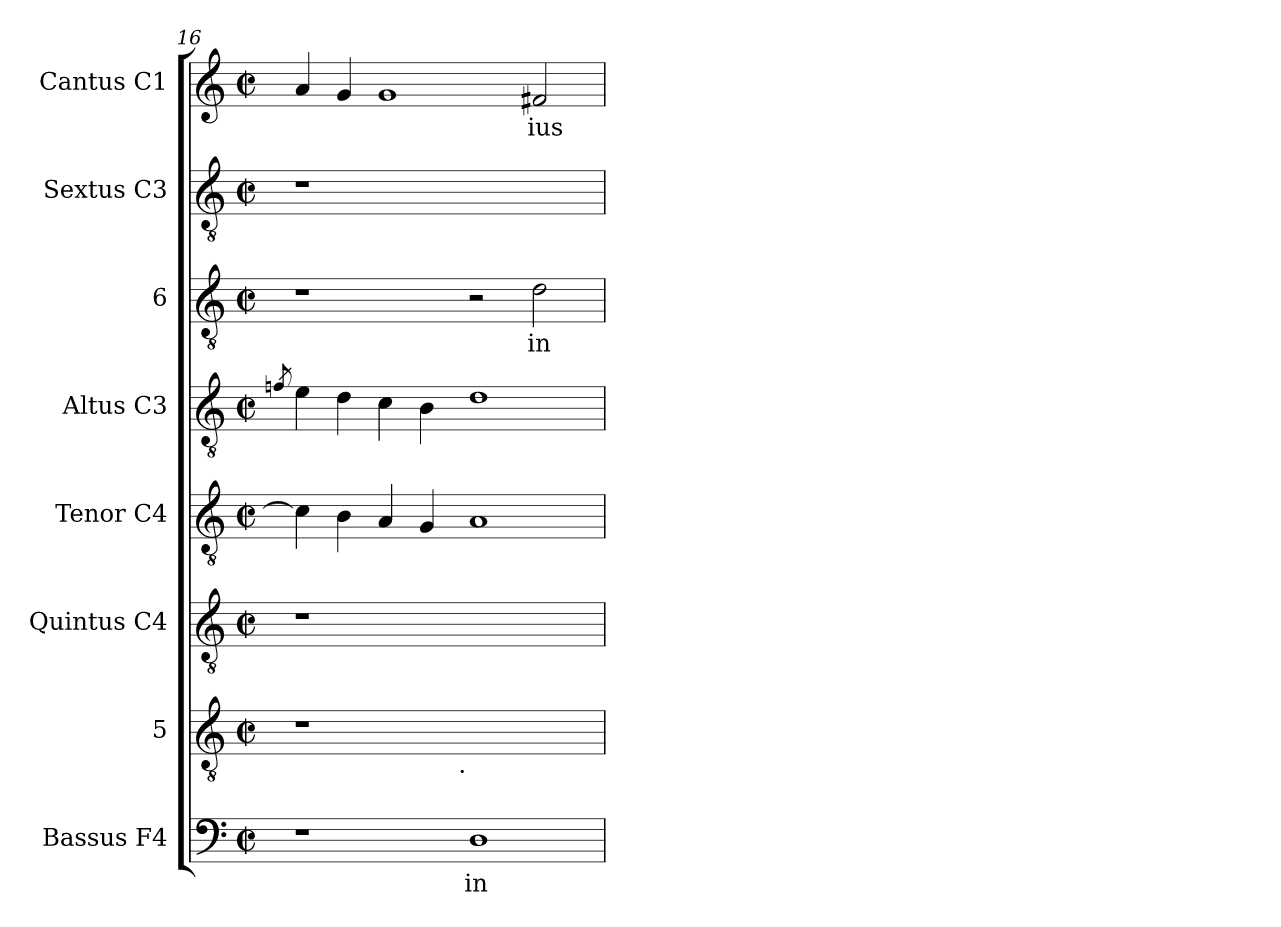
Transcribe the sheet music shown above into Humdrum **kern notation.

**kern	**text	**kern	**kern	**kern	**text	**kern	**text	**kern	**text	**kern	**kern	**text
*part8	*part8	*part7	*part6	*part5	*part5	*part4	*part4	*part3	*part3	*part2	*part1	*part1
*staff8	*staff8	*staff7	*staff6	*staff5	*staff5	*staff4	*staff4	*staff3	*staff3	*staff2	*staff1	*staff1
*I"Bassus  F4	*	*I"5	*I"Quintus  C4	*I"Tenor  C4	*	*I"Altus  C3	*	*I"6	*	*I"Sextus  C3	*I"Cantus  C1	*
*I'B	*	*	*	*I'T	*	*I'A	*	*	*	*	*I'C	*
!!LO:PB:g=z
*clefF4	*	*clefGv2	*clefGv2	*clefGv2	*	*clefGv2	*	*clefGv2	*	*clefGv2	*clefG2	*
*k[]	*	*k[]	*k[]	*k[]	*	*k[]	*	*k[]	*	*k[]	*k[]	*
*C:	*	*C:	*C:	*C:	*	*C:	*	*C:	*	*C:	*C:	*
*M2/2	*	*M2/2	*M2/2	*M2/2	*	*M2/2	*	*M2/2	*	*M2/2	*M2/2	*
*met(c|)	*	*met(c|)	*met(c|)	*met(c|)	*	*met(c|)	*	*met(c|)	*	*met(c|)	*met(c|)	*
=16	=16	=16	=16	=16	=16	=16	=16	=16	=16	=16	=16	=16
.	.	.	.	.	.	8qfn/	.	.	.	.	.	.
!	!	!	!	!	!LO:LY:b:cj	!	!LO:LY:b:cj	!	!	!	!	!LO:LY:b:cj
*	*	*^	*	*	*	*	*	*	*	*	*	*
1r	.	1r	2ryy	1r	4c\]	--	4e\	--	1r	.	1r	4a/	--
!	!	!	!	!	!	!LO:LY:b:cj	!	!LO:LY:b:cj	!	!	!	!	!LO:LY:b:cj
.	.	.	.	.	4B\	--	4d\	--	.	.	.	4g/	--
!	!	!	!	!	!	!LO:LY:b:cj	!	!LO:LY:b:cj	!	!	!	!	!LO:LY:b:cj
.	.	.	4...ryy	.	4A/	--	4c\	--	.	.	.	1g	--
!	!	!	!	!	!	!LO:LY:b:cj	!	!LO:LY:b:cj	!	!	!	!	!
.	.	.	.	.	4G/	--	4B\	--	.	.	.	.	.
!	!	!	!LO:TX:b:t=.	!	!	!	!	!	!	!	!	!	!
.	.	.	1ryy	.	.	.	.	.	.	.	.	.	.
!	!LO:LY:b:cj	!	!	!	!	!LO:LY:b:cj	!	!LO:LY:b:cj	!	!	!	!	!
1D	in	1ryy	.	1ryy	1A	--	1d	--	2r	.	1ryy	.	.
!	!	!	!	!	!	!	!	!	!	!LO:LY:b:cj	!	!	!LO:LY:b:cj
.	.	.	.	.	.	.	.	.	2d\	in	.	2f#X/	-ius
.	.	.	32ryy	.	.	.	.	.	.	.	.	.	.
*	*	*v	*v	*	*	*	*	*	*	*	*	*	*
=	=	=	=	=	=	=	=	=	=	=	=	=
*-	*-	*-	*-	*-	*-	*-	*-	*-	*-	*-	*-	*-
